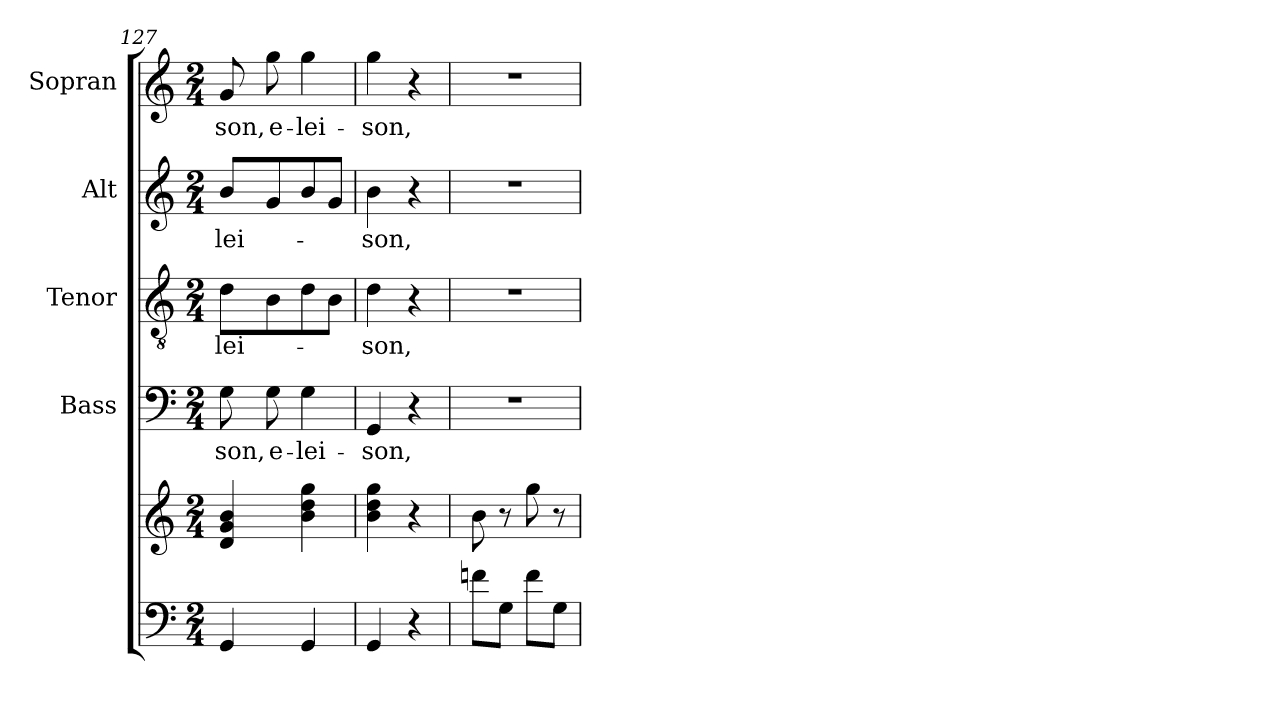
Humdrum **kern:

**kern	**kern	**kern	**text	**kern	**text	**kern	**text	**kern	**text
*part5	*part5	*part4	*part4	*part3	*part3	*part2	*part2	*part1	*part1
*staff6	*staff5	*staff4	*staff4	*staff3	*staff3	*staff2	*staff2	*staff1	*staff1
*	*	*I"Bass	*	*I"Tenor	*	*I"Alt	*	*I"Sopran	*
*	*	*I'B.	*	*I'T.	*	*I'A.	*	*I'S.	*
!!LO:LB:g=z
*clefF4	*clefG2	*clefF4	*	*clefGv2	*	*clefG2	*	*clefG2	*
*k[]	*k[]	*k[]	*	*k[]	*	*k[]	*	*k[]	*
*C:	*C:	*C:	*	*C:	*	*C:	*	*C:	*
*M2/4	*M2/4	*M2/4	*	*M2/4	*	*M2/4	*	*M2/4	*
=127	=127	=127	=127	=127	=127	=127	=127	=127	=127
!	!	!	!LO:LY:b	!	!LO:LY:b	!	!LO:LY:b	!	!LO:LY:b
4GG/	4d/ 4g/ 4b/	8G\	-son,	8d\L	-lei-	8b/L	-lei-	8g/	-son,
!	!	!	!LO:LY:b	!	!	!	!	!	!LO:LY:b
.	.	8G\	e-	8B\	.	8g/	.	8gg\	e-
!	!	!	!LO:LY:b	!	!	!	!	!	!LO:LY:b
4GG/	4b\ 4dd\ 4gg\	4G\	-lei-	8d\	.	8b/	.	4gg\	-lei-
.	.	.	.	8B\J	.	8g/J	.	.	.
=128	=128	=128	=128	=128	=128	=128	=128	=128	=128
!	!	!	!LO:LY:b	!	!LO:LY:b	!	!LO:LY:b	!	!LO:LY:b
4GG/	4b\ 4dd\ 4gg\	4GG/	-son,	4d\	-son,	4b\	-son,	4gg\	-son,
4r	4r	4r	.	4r	.	4r	.	4r	.
=129	=129	=129	=129	=129	=129	=129	=129	=129	=129
8fn\L	8b\	2r	.	2r	.	2r	.	2r	.
8G\J	8r	.	.	.	.	.	.	.	.
8f\L	8gg\	.	.	.	.	.	.	.	.
8G\J	8r	.	.	.	.	.	.	.	.
=	=	=	=	=	=	=	=	=	=
*-	*-	*-	*-	*-	*-	*-	*-	*-	*-
